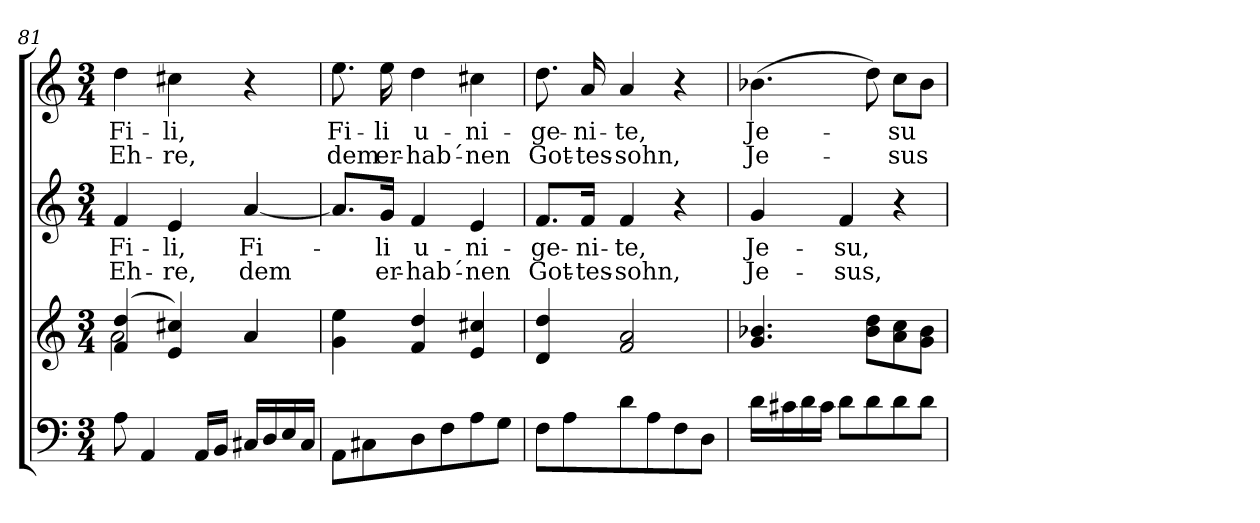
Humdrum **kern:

**kern	**kern	**kern	**text	**text	**kern	**text	**text
*part3	*part3	*part2	*part2	*part2	*part1	*part1	*part1
*staff4	*staff3	*staff2	*staff2	*staff2	*staff1	*staff1	*staff1
!!LO:LB:g=z
*clefF4	*clefG2	*clefG2	*	*	*clefG2	*	*
*k[]	*k[]	*k[]	*	*	*k[]	*	*
*C:	*C:	*C:	*	*	*C:	*	*
*M3/4	*M3/4	*M3/4	*	*	*M3/4	*	*
=81	=81	=81	=81	=81	=81	=81	=81
*	*^	*	*	*	*	*	*
!	!	!	!	!LO:LY:b	!LO:LY:b	!	!LO:LY:b	!LO:LY:b
8A\	(4f/ 4dd/	2a\	4f/	Fi-	Eh-	4dd\	Fi-	Eh-
4AA/	.	.	.	.	.	.	.	.
!	!	!	!	!LO:LY:b	!LO:LY:b	!	!LO:LY:b	!LO:LY:b
.	4e/ 4cc#X/)	.	4e/	-li,	-re,	4cc#X\	-li,	-re,
16AA/LL	.	.	.	.	.	.	.	.
16BB/JJ	.	.	.	.	.	.	.	.
!	!	!	!	!LO:LY:b	!LO:LY:b	!	!	!
16C#X/LL	4a/	4ryy	[4a/	Fi-	dem	4r	.	.
16D/	.	.	.	.	.	.	.	.
16E/	.	.	.	.	.	.	.	.
16C#/JJ	.	.	.	.	.	.	.	.
*	*v	*v	*	*	*	*	*	*
=82	=82	=82	=82	=82	=82	=82	=82
!	!	!	!	!	!	!LO:LY:b	!LO:LY:b
8AA\L	4g\ 4ee\	8.a/L]	.	.	8.ee\	Fi-	dem
8C#X\	.	.	.	.	.	.	.
!	!	!	!LO:LY:b	!LO:LY:b	!	!LO:LY:b	!LO:LY:b
.	.	16g/Jk	-li	er-	16ee\	-li	er-
!	!	!	!LO:LY:b	!LO:LY:b	!	!LO:LY:b	!LO:LY:b
8D\	4f/ 4dd/	4f/	u-	-hab´-	4dd\	u-	-hab´-
8F\	.	.	.	.	.	.	.
!	!	!	!LO:LY:b	!LO:LY:b	!	!LO:LY:b	!LO:LY:b
8A\	4e/ 4cc#X/	4e/	-ni-	-nen	4cc#X\	-ni-	-nen
8G\J	.	.	.	.	.	.	.
=83	=83	=83	=83	=83	=83	=83	=83
!	!	!	!LO:LY:b	!LO:LY:b	!	!LO:LY:b	!LO:LY:b
8F\L	4d/ 4dd/	8.f/L	-ge-	Got-	8.dd\	-ge-	Got-
8A\	.	.	.	.	.	.	.
!	!	!	!LO:LY:b	!LO:LY:b	!	!LO:LY:b	!LO:LY:b
.	.	16f/Jk	-ni-	-tes-	16a/	-ni-	-tes-
!	!	!	!LO:LY:b	!LO:LY:b	!	!LO:LY:b	!LO:LY:b
8d\	2f/ 2a/	4f/	-te,	-sohn,	4a/	-te,	-sohn,
8A\	.	.	.	.	.	.	.
8F\	.	4r	.	.	4r	.	.
8D\J	.	.	.	.	.	.	.
=84	=84	=84	=84	=84	=84	=84	=84
!	!	!	!LO:LY:b	!LO:LY:b	!	!LO:LY:b	!LO:LY:b
16d\LL	4.g/ 4.b-X/	4g/	Je-	Je-	(>4.b-X\	Je-	Je-
16c#X\	.	.	.	.	.	.	.
16d\	.	.	.	.	.	.	.
16c#\JJ	.	.	.	.	.	.	.
!	!	!	!LO:LY:b	!LO:LY:b	!	!	!
8d\L	.	4f/	-su,	-sus,	.	.	.
8d\	8b-\ 8dd\L	.	.	.	8dd\)	.	.
!	!	!	!	!	!	!LO:LY:b	!LO:LY:b
8d\	8a\ 8cc\	4r	.	.	8cc\L	-su	-sus
8d\J	8g\ 8b-\J	.	.	.	8b-\J	.	.
=	=	=	=	=	=	=	=
*-	*-	*-	*-	*-	*-	*-	*-
